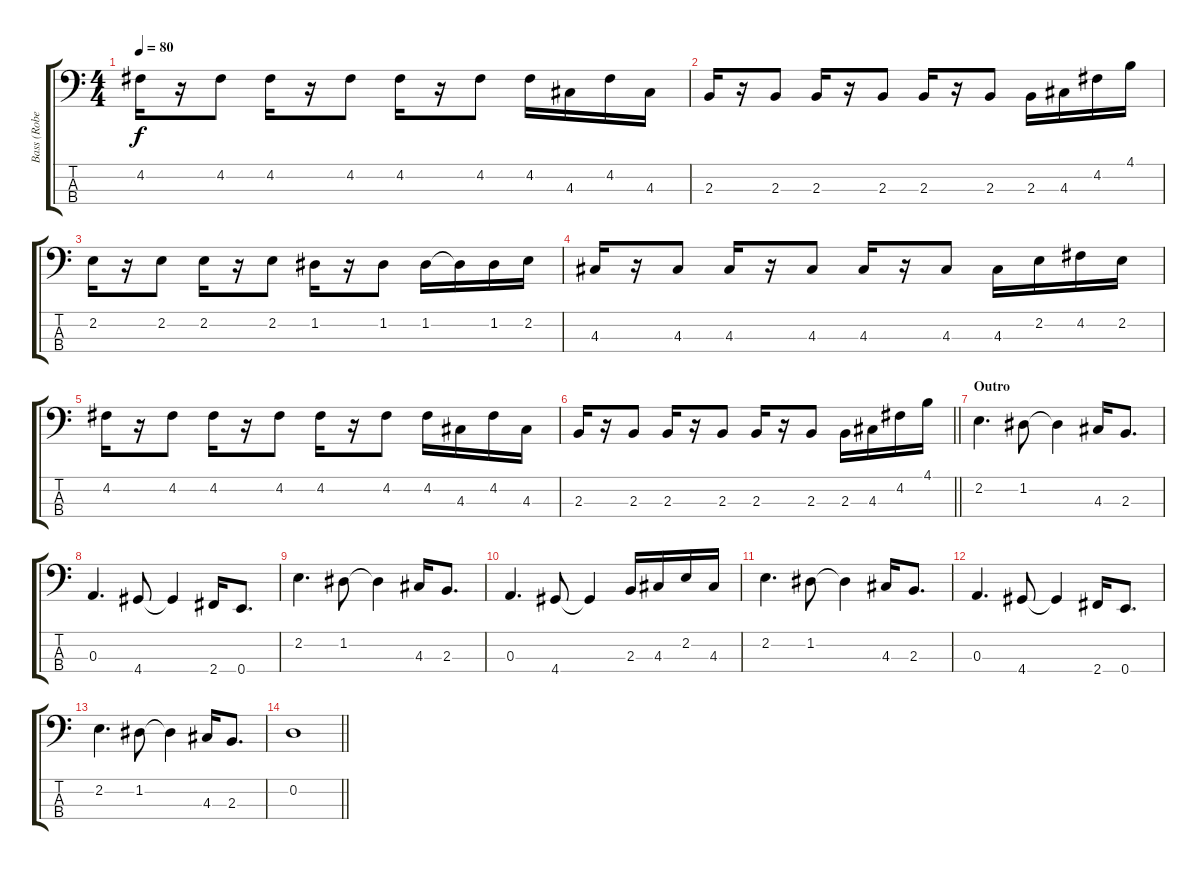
\track ("Bass (Robert DeLeo)" "Bass (Robe") {instrument electricbassfinger}
\staff {score tabs}
\tuning (G2 D2 A1 E1) {hide}
\ts (4 4)
\tempo 80
\clef f4
\ks c
4.2.16{dy f} r.16 4.2.8 4.2.16 r.16 4.2.8 4.2.16 r.16 4.2.8 4.2.16 4.3.16 4.2.16 4.3.16 |
2.3.16 r.16 2.3.8 2.3.16 r.16 2.3.8 2.3.16 r.16 2.3.8 2.3.16 4.3.16 4.2.16 4.1.16 |
2.2.16 r.16 2.2.8 2.2.16 r.16 2.2.8 1.2.16 r.16 1.2.8 1.2.16 1.2{t}.16 1.2.16 2.2.16 |
4.3.16 r.16 4.3.8 4.3.16 r.16 4.3.8 4.3.16 r.16 4.3.8 4.3.16 2.2.16 4.2.16 2.2.16 |
4.2.16 r.16 4.2.8 4.2.16 r.16 4.2.8 4.2.16 r.16 4.2.8 4.2.16 4.3.16 4.2.16 4.3.16 |
\barLineRight lightlight
2.3.16 r.16 2.3.8 2.3.16 r.16 2.3.8 2.3.16 r.16 2.3.8 2.3.16 4.3.16 4.2.16 4.1.16 |
\section ("" "Outro")
2.2.4{d} 1.2.8 1.2{t}.4 4.3.16 2.3.8{d} |
0.3.4{d} 4.4.8 4.4{t}.4 2.4.16 0.4.8{d} |
2.2.4{d} 1.2.8 1.2{t}.4 4.3.16 2.3.8{d} |
0.3.4{d} 4.4.8 4.4{t}.4 2.3.16 4.3.16 2.2.16 4.3.16 |
2.2.4{d} 1.2.8 1.2{t}.4 4.3.16 2.3.8{d} |
0.3.4{d} 4.4.8 4.4{t}.4 2.4.16 0.4.8{d} |
2.2.4{d} 1.2.8 1.2{t}.4 4.3.16 2.3.8{d} |
\barLineRight lightlight
0.2.1
